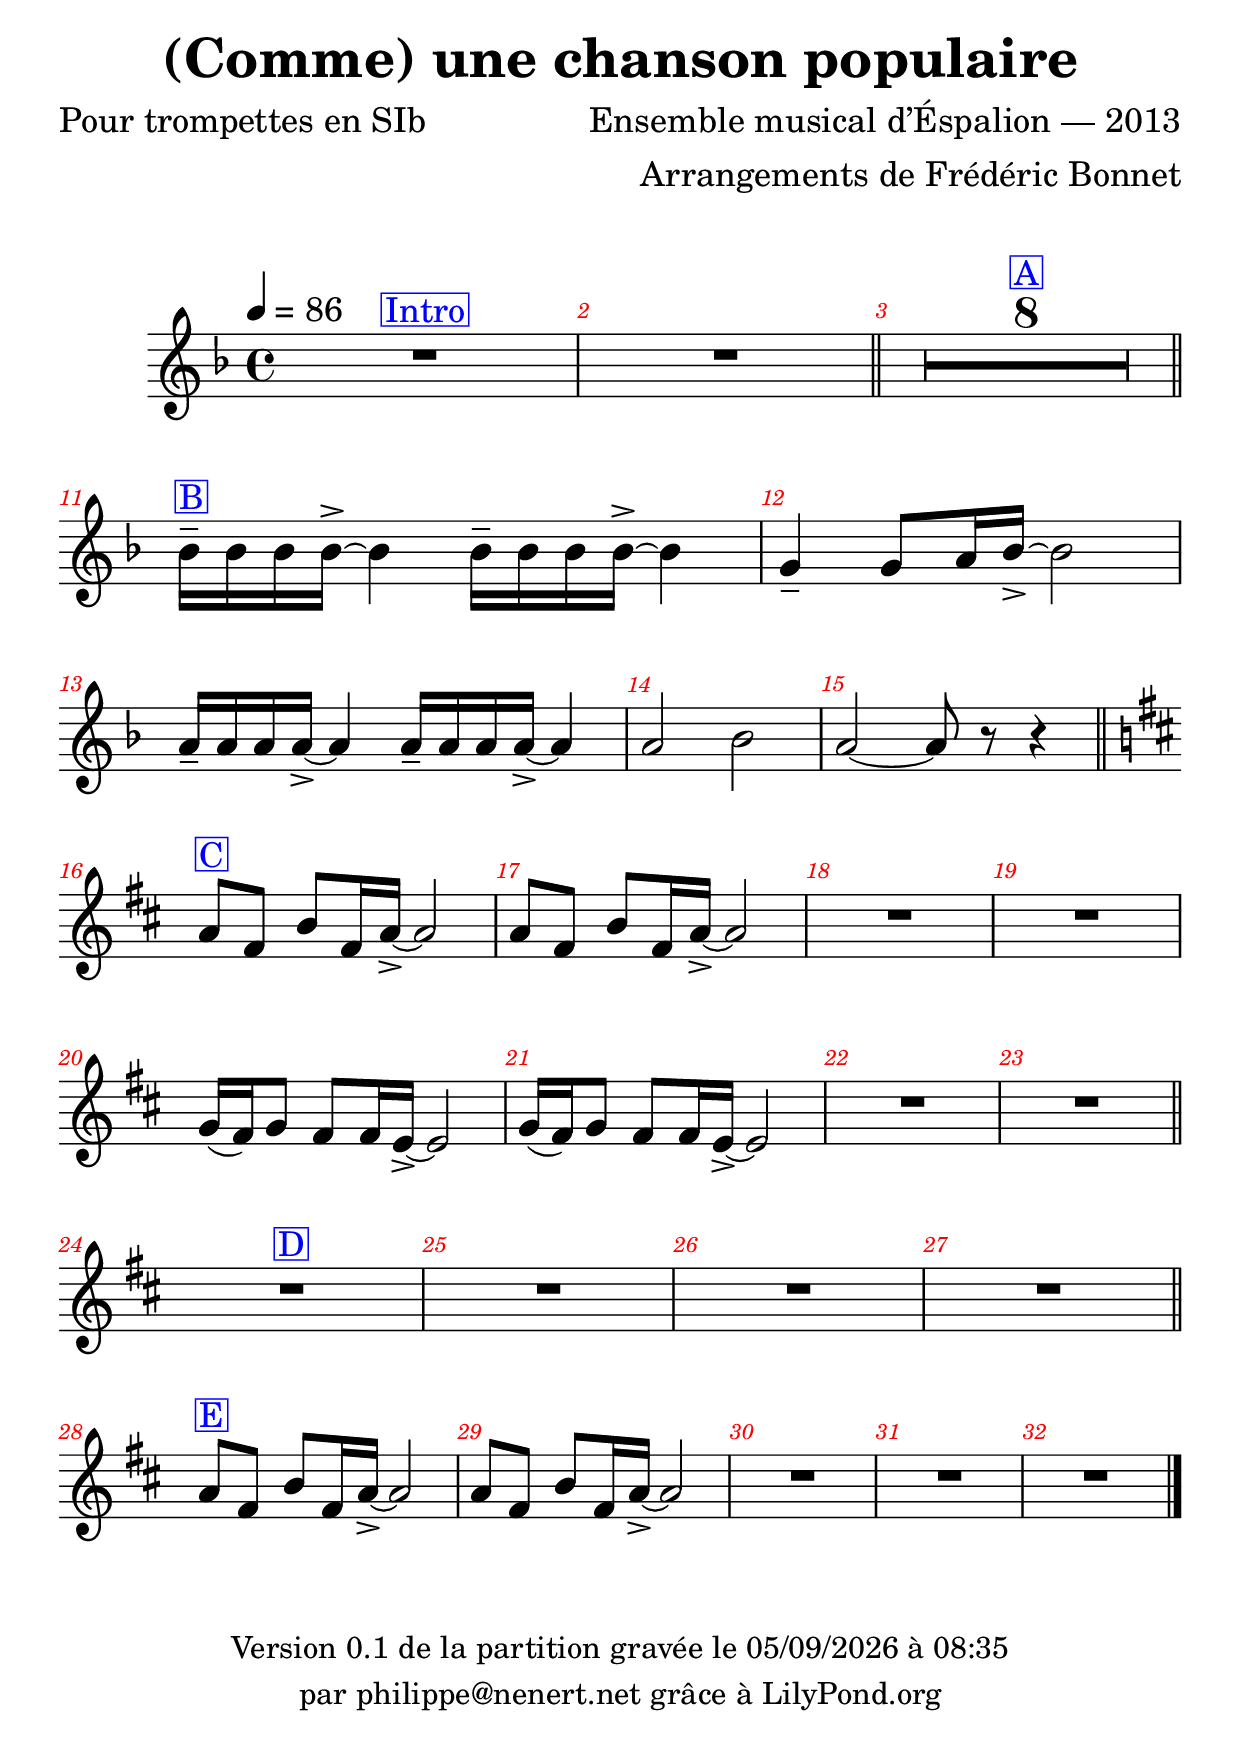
\version "2.17.26"

setTITLE	= "(Comme) une chanson populaire"
setPOET		= "Pour trompettes en SIb"
setREVISION	= "0.1"
setTAGLINEnbl	= 2

\include "header.ily"
#(set-global-staff-size 30)


%%%%%%%%%%%%%%%%%%%%%%%%%%%%%%%%%%%%%%%%%%%%%%%%%%%%%%%%%%%%%%%%%%%%%%%%%%%%%
%%%%% LA PARTITION
%%%%%%%%%%%%%%%%%%%%%%%%%%%%%%%%%%%%%%%%%%%%%%%%%%%%%%%%%%%%%%%%%%%%%%%%%%%%%
\markup { \vspace #1 }
\new Staff
	\relative do'' { \version "2.17.28"
% \include "../all/markup.ily"
\include "../all/score_barnumber.ly"
\tempo	4 = 86
\time	4/4


\key fa \major
R1^\markup	{ \with-color #blue \box Intro } R1	\bar "||"
R1*8^\markup	{ \with-color #blue \box A }		\bar "||"	\break
sib16--^\markup	{ \with-color #blue \box B }	sib	sib	sib~->	sib4	sib16--	sib	sib	sib~->	sib4
|sol4--	sol8	la16	sib~->	sib2
|la16--	la	la	la~->	la4	la16--	la	la	la~->	la4
|la2	sib
|la2~	la8	r	r4				\bar "||"	\break	\key re \major
|la8^\markup	{ \with-color #blue \box C }	fad	si	fad16	la~->	la2
|la8	fad	si	fad16	la~->	la2
|R1
|R1
|sol16(	fad)	sol8	fad	fad16	mi~->	mi2
|sol16(	fad)	sol8	fad	fad16	mi~->	mi2
|R1
|R1							\bar "||"	\break
|R1^\markup	{ \with-color #blue \box D }
|R1
|R1
|R1							\bar "||"	\break
|la8^\markup	{ \with-color #blue \box E }	fad	si	fad16	la~->	la2
|la8	fad	si	fad16	la~->	la2
|R1
|R1
|R1
\bar "|."
 }
